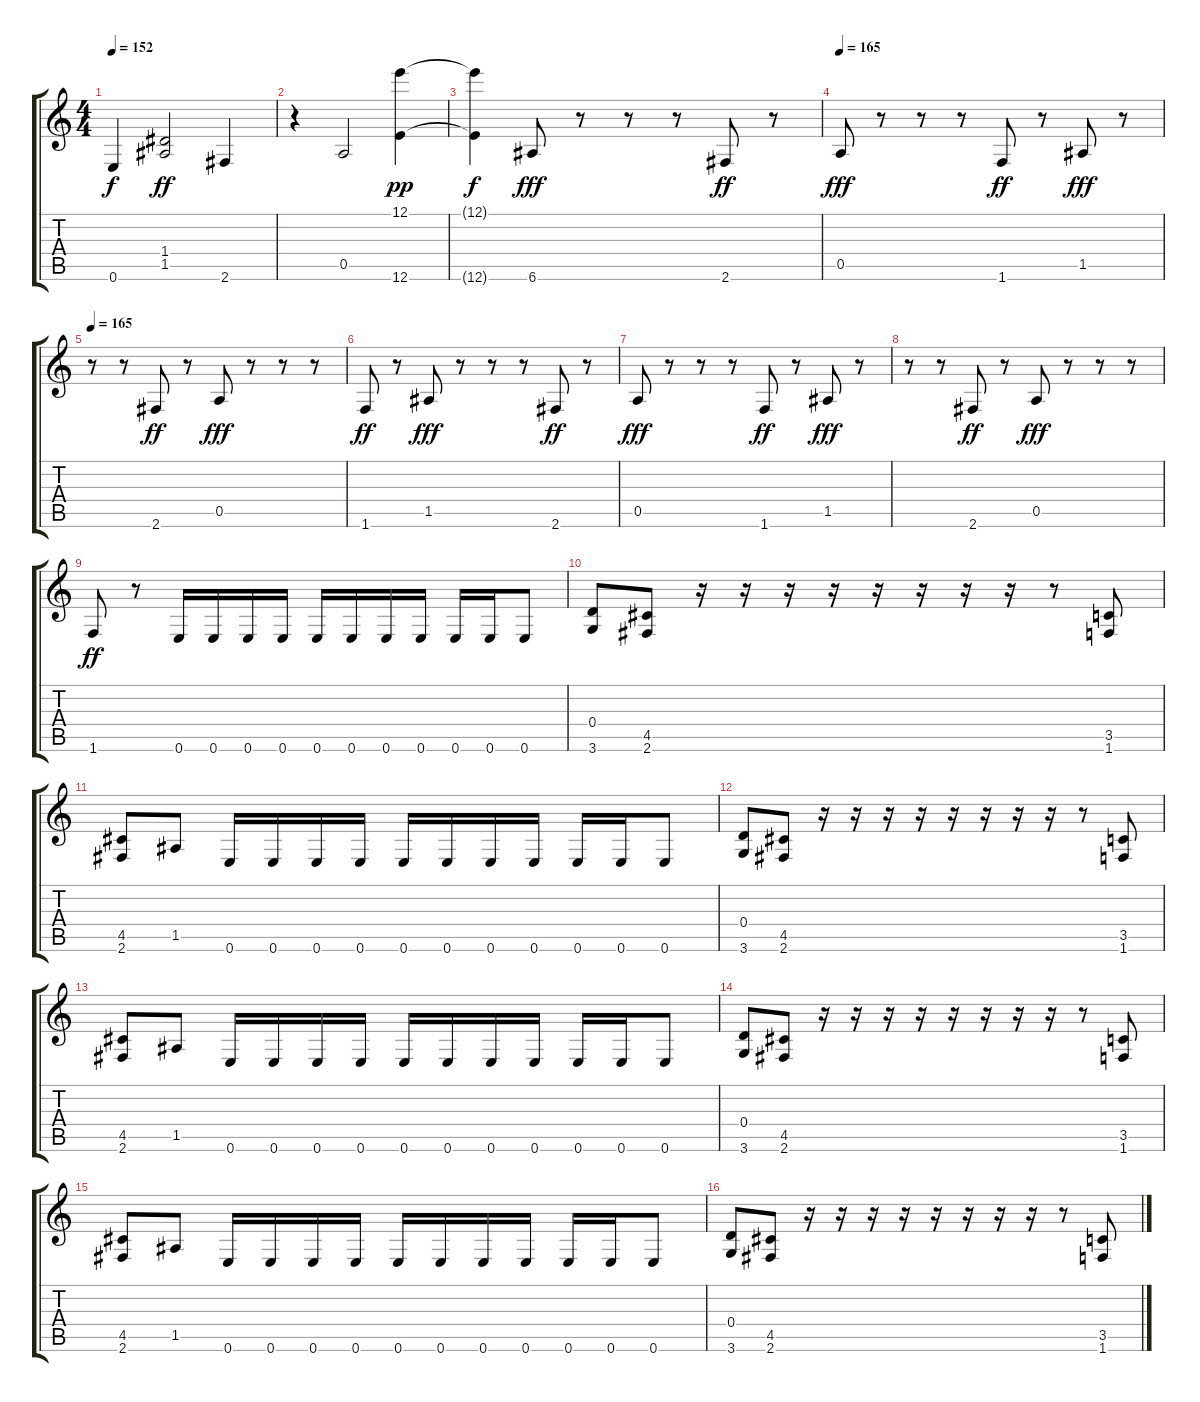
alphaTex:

\track "" {instrument distortionguitar}
\staff {score tabs}
\tuning (E4 B3 G3 D3 A2 E2) {hide}
\ts (4 4)
\tempo 152
\clef g2
\ks c
0.6{t}.4{dy f} (1.4 1.5).2{dy ff} 2.6.4 |
r.4 0.5.2 (12.1 12.6).4{dy pp} |
(12.1{t} 12.6{t}).4{dy f} 6.6.8{dy fff} r.8 r.8 r.8 2.6.8{dy ff} r.8 |
\tempo 165
0.5.8{dy fff} r.8 r.8 r.8 1.6.8{dy ff} r.8 1.5.8{dy fff} r.8 |
\tempo 165
r.8 r.8 2.6.8{dy ff} r.8 0.5.8{dy fff} r.8 r.8 r.8 |
1.6.8{dy ff} r.8 1.5.8{dy fff} r.8 r.8 r.8 2.6.8{dy ff} r.8 |
0.5.8{dy fff} r.8 r.8 r.8 1.6.8{dy ff} r.8 1.5.8{dy fff} r.8 |
r.8 r.8 2.6.8{dy ff} r.8 0.5.8{dy fff} r.8 r.8 r.8 |
1.6.8{dy ff} r.8 0.6.16 0.6.16 0.6.16 0.6.16 0.6.16 0.6.16 0.6.16 0.6.16 0.6.16 0.6.16 0.6.8 |
(0.4 3.6).8 (4.5 2.6).8 r.16 r.16 r.16 r.16 r.16 r.16 r.16 r.16 r.8 (3.5 1.6).8 |
(4.5 2.6).8 1.5.8 0.6.16 0.6.16 0.6.16 0.6.16 0.6.16 0.6.16 0.6.16 0.6.16 0.6.16 0.6.16 0.6.8 |
(0.4 3.6).8 (4.5 2.6).8 r.16 r.16 r.16 r.16 r.16 r.16 r.16 r.16 r.8 (3.5 1.6).8 |
(4.5 2.6).8 1.5.8 0.6.16 0.6.16 0.6.16 0.6.16 0.6.16 0.6.16 0.6.16 0.6.16 0.6.16 0.6.16 0.6.8 |
(0.4 3.6).8 (4.5 2.6).8 r.16 r.16 r.16 r.16 r.16 r.16 r.16 r.16 r.8 (3.5 1.6).8 |
(4.5 2.6).8 1.5.8 0.6.16 0.6.16 0.6.16 0.6.16 0.6.16 0.6.16 0.6.16 0.6.16 0.6.16 0.6.16 0.6.8 |
(0.4 3.6).8 (4.5 2.6).8 r.16 r.16 r.16 r.16 r.16 r.16 r.16 r.16 r.8 (3.5 1.6).8
